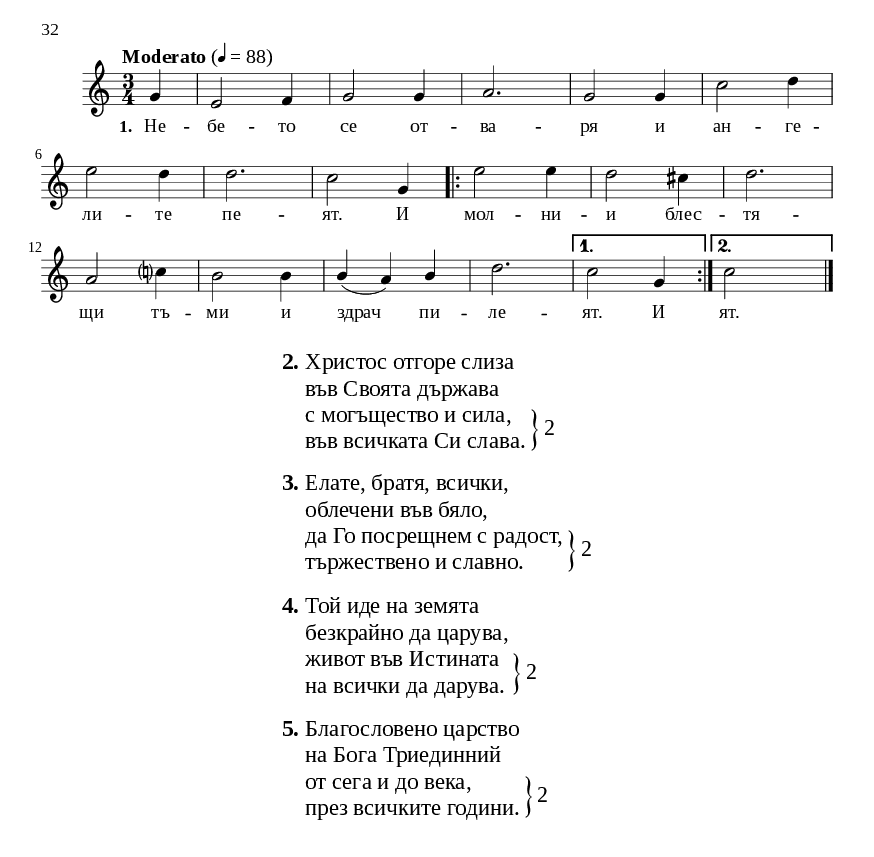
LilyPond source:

\version "2.24.4"

% include paper part and global functions
\include "include/globals.ily"
"rightBraces050" = \markup {
  \column {
    % repeat braces
    \translate #'(0 . -7.8 )
    \right-brace #20
  }
  \column {
    % repeat numbers
    \translate #'(0 . -8.5 )
    2
  }
}

\bookpart {
  \label #'ref050
  \tocItem \markup "Небето се отваря"
  \include "include/bookpart-paper.ily"
  \paper {
      print-first-page-number = ##t
      bookpart-level-page-numbering = ##t
  print-page-number = ##t
      first-page-number = #32
}
\score {
    \include "include/score-layout.ily"

    \new Voice \absolute  {
      \clef treble
      \key c \major
      \time 3/4
      \tempoFunc "Moderato" 4 "88"
      \autoBeamOff
      \partial 4 g'4 | e'2 f'4 | g'2 g'4 | a'2. | g'2 g'4 | c''2 d''4 | \break  e''2 d''4 |
      d''2. | c''2 g'4 | \repeat volta 2 {
        e''2 e''4 | d''2 cis''4 | d''2. | \break
        a'2 c''?4 | b'2 b'4 | \stemUp b'4 ( a'4 ) b'4 \stemNeutral | d''2. |
      } \alternative {
        { c''2 g'4 | }
        { c''2  s4 }
      } \bar "|."
    }

    \addlyrics {
      \set stanza = "1. " Не -- бе -- то се от -- ва -- ря и ан -- ге -- ли -- те
      пе -- ят. И мол -- ни -- и блес -- тя --
      щи тъ -- ми и здрач пи -- ле -- ят. И ят.
    }

    \header {
      title = \titleFunc #'ref_desc_2 "Небето се отваря" "Nebeto se otvarja"
    }

    \midi{}

  } % score

  \markup \abs-fontsize #11 \override #`(baseline-skip . ,bgCoupletBaselineSkip) {
    \fill-line {
      \column {
        \line {
          \bold "2."
          \column {
            "Христос отгоре слиза"
            "във Своята държава"
            "с могъщество и сила,"
            "във всичката Си слава."

          }\"rightBraces050"
        }
        \vspace #1
        \line {
          \bold "3."
          \column {
            "Елате, братя, всички,"
            "облечени във бяло,"
            "да Го посрещнем с радост,"
            "тържествено и славно."
          }\"rightBraces050"
        }
        \vspace #1
        \line {
          \bold "4."
          \column {
            "Той иде на земята"
            "безкрайно да царува,"
            "живот във Истината"
            "на всички да дарува."
          }\"rightBraces050"
        }
        \vspace #1

        \line {
          \bold "5."
          \column {
            "Благословено царство"
            "на Бога Триединний"
            "от сега и до века,"
            "през всичките години."
          }\"rightBraces050"
        }
      }
    }
  }

} % bookpart
